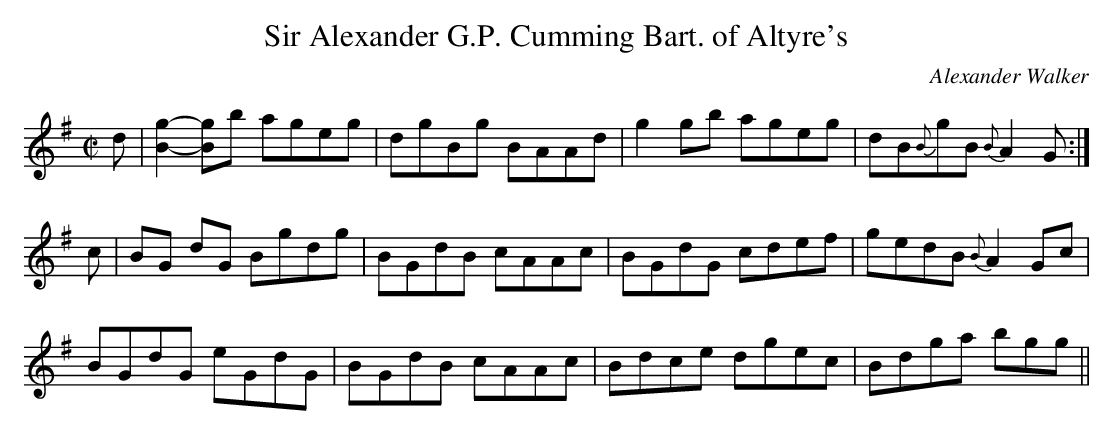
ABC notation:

X:1
T:Sir Alexander G.P. Cumming Bart. of Altyre's
C:Alexander Walker
M:C|
L:1/8
K:G
d|[B2g2]-[Bg]b ageg|dgBg BAAd|g2 gb ageg|dB{B}gB {B}A2G:|
c|BG dG Bgdg|BGdB cAAc|BGdG cdef|gedB {B}A2-Gc|
BGdG eGdG|BGdB cAAc|Bdce dgec|Bdga bgg||
